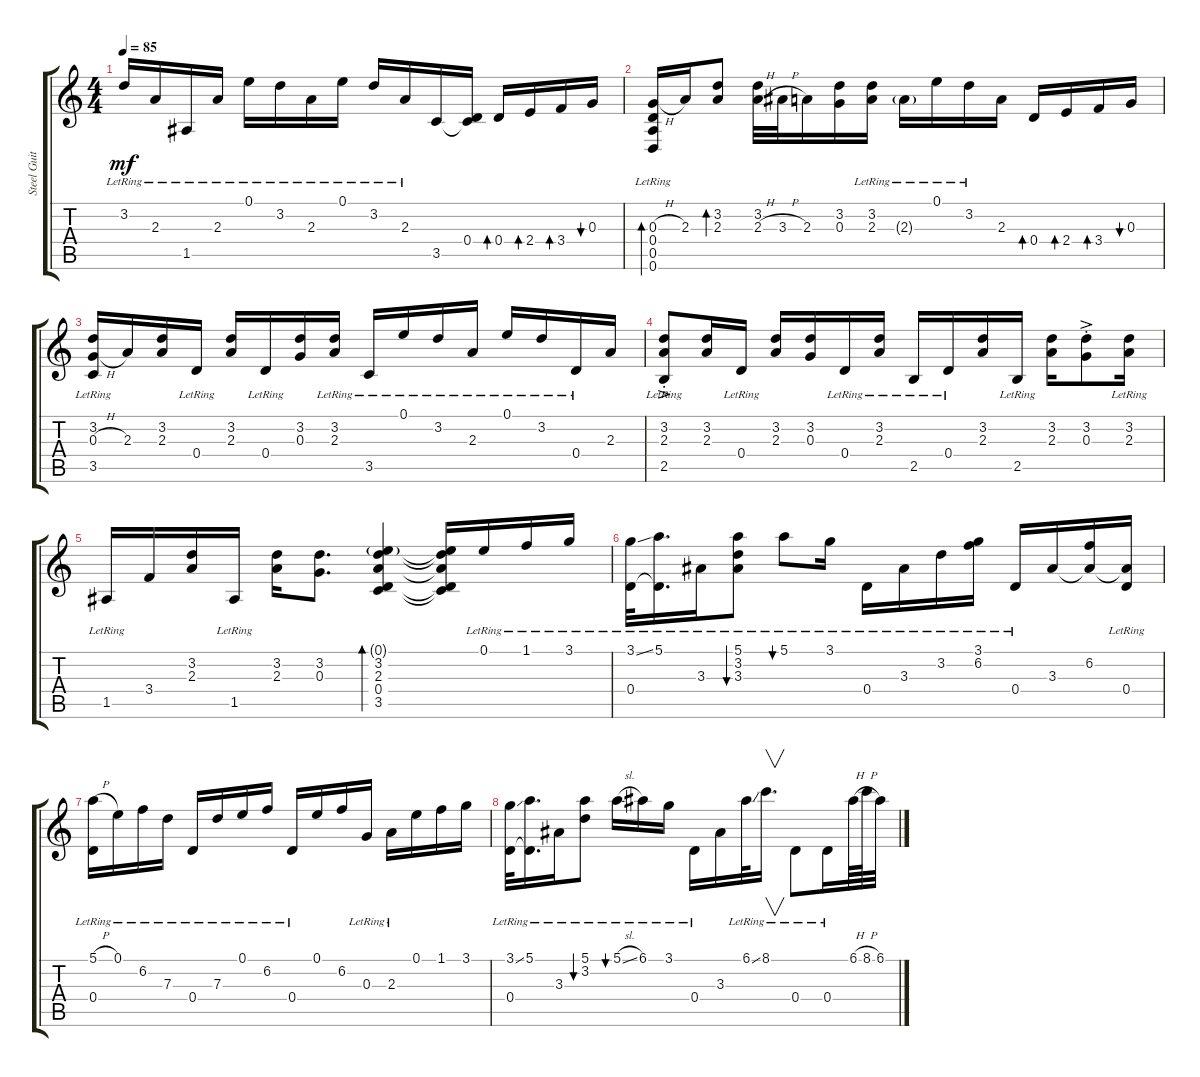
\track ("Steel Guitar" "Steel Guit") {instrument acousticguitarsteel}
\staff {score tabs}
\tuning (E4 B3 G3 D3 A2 D2) {hide}
\ts (4 4)
\tempo 85
\clef g2
\ks c
3.2{lr}.16{dy mf} 2.3{lr}.16 1.5{lr}.16 2.3{lr}.16 0.1{lr}.16 3.2{lr}.16 2.3{lr}.16 0.1{lr}.16 3.2{lr}.16 2.3{lr}.16 3.5.16 (0.4 3.5{t}).16 0.4.16{bd 30} 2.4.16{bd 30} 3.4.16{bd 30} 0.3.16{bu 30} |
(0.3{h} 0.4{lr} 0.5{lr} 0.6{lr}).16{bd 60} 2.3.16 (3.2 2.3).8{bd 30} (3.2 2.3{h}).32 3.3{h}.32 2.3.16 (3.2 0.3).16 (3.2{lr} 2.3{lr}).16 2.3{g lr}.16 0.1{lr}.16 3.2{lr}.16 2.3.16 0.4.16{bd 30} 2.4.16{bd 30} 3.4.16{bd 30} 0.3.16{bu 30} |
(3.2{lr} 0.3{h} 3.5{lr}).16 2.3.16 (3.2 2.3).16 0.4{lr}.16 (3.2 2.3).16 0.4{lr}.16 (3.2 0.3).16 (3.2{lr} 2.3{lr}).16 3.5{lr}.16 0.1{lr}.16 3.2{lr}.16 2.3{lr}.16 0.1{lr}.16 3.2{lr}.16 0.4{lr}.16 2.3.16 |
(3.2{ac st} 2.3{ac st} 2.5{lr}).8 (3.2 2.3).16 0.4{lr}.16 (3.2 2.3).16 (3.2 0.3).16 0.4{lr}.16 (3.2{lr} 2.3{lr}).16 2.5{lr}.16 0.4{lr}.16 (3.2 2.3).16 2.5{lr}.16 (3.2 2.3).16 (3.2{ac st} 0.3{ac st}).8 (3.2{lr} 2.3{lr}).16 |
1.5{lr}.16 3.4.16 (3.2 2.3).16 1.5{lr}.16 (3.2 2.3).16 (3.2 0.3).8{d} (0.1{g} 3.2 2.3 0.4 3.5).4{bd 60} (0.1{t} 3.2{t} 2.3{t} 0.4{t} 3.5{t}).16 0.1{lr}.16 1.1{lr}.16 3.1{lr}.16 |
(3.1{ss lr} 0.4{lr}).32 (5.1{lr} 0.4{lr t}).16{d} 3.3{lr}.16 (5.1{lr} 3.2{lr} 3.3{lr}).8{bu 30} 5.1{lr}.8{bu 30} 3.1{lr}.16 0.4{lr}.16 3.3{lr}.16 3.2{lr}.16 (3.1{lr} 6.2{lr}).16 0.4{lr}.16 3.3.16 (6.2 3.3{t}).16 (3.3{t} 0.4{lr}).16 |
(5.1{h lr} 0.4{lr}).16 0.1{lr}.16 6.2{lr}.16 7.3{lr}.16 0.4{lr}.16 7.3{lr}.16 0.1{lr}.16 6.2{lr}.16 0.4{lr}.16 0.1.16 6.2.16 0.3{lr}.16 2.3{lr}.16 0.1.16 1.1.16 3.1.16 |
(3.1{ss lr} 0.4{lr}).32 (5.1{lr} 0.4{lr t}).16{d} 3.3{lr}.16 (5.1{lr} 3.2{lr}).8{bu 30} 5.1{sl lr}.16{bu 30} 6.1{lr}.16 3.1{lr}.16 0.4{lr}.16 3.3.16 6.1{ss lr}.32 8.1{lr}.16{v d} 0.4{lr}.8 0.4{lr}.16 6.1{h}.64 8.1{h}.64 6.1{sl}.32
